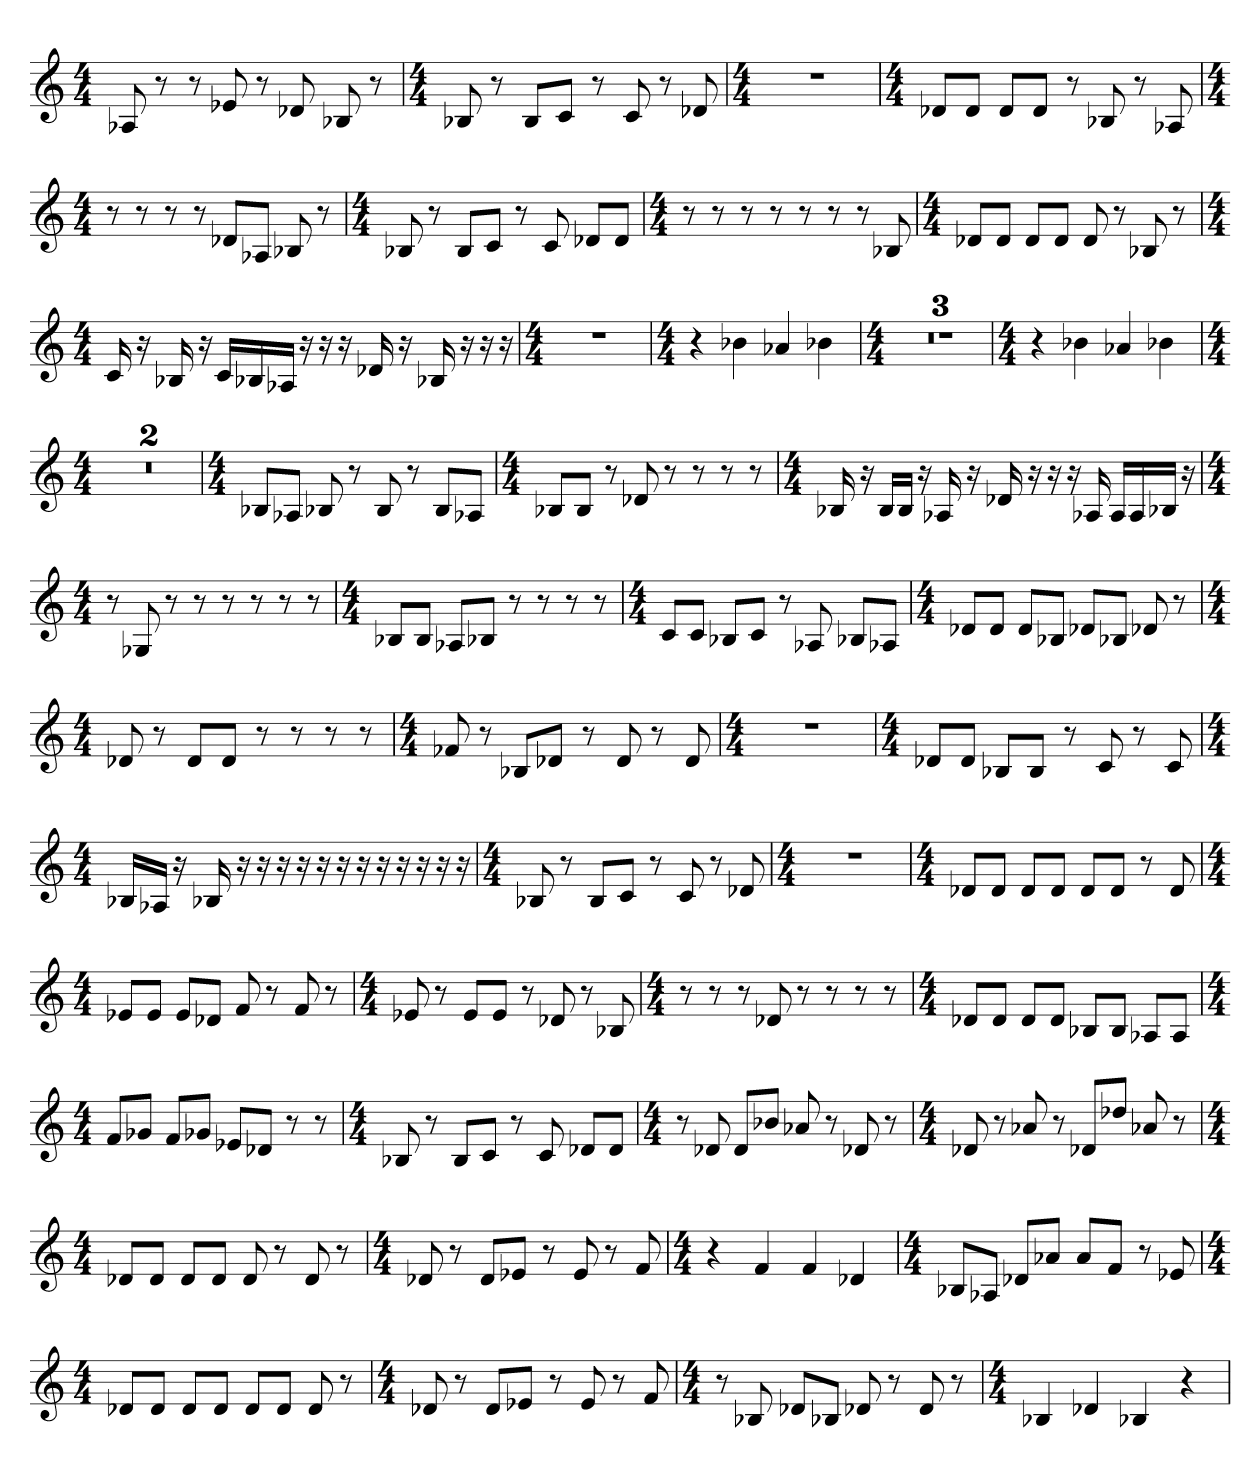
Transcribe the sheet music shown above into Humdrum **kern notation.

**kern
*part1
*staff1
*M4/4
=
8A-X
8r
8r
8e-X
8r
8d-X
8B-X
8r
=
*M4/4
8B-X
8r
8B-L
8cJ
8r
8c
8r
8d-X
=
*M4/4
1r
=
*M4/4
8d-XL
8d-J
8d-L
8d-J
8r
8B-X
8r
8A-X
=
*M4/4
8r
8r
8r
8r
8d-XL
8A-XJ
8B-X
8r
=
*M4/4
8B-X
8r
8B-L
8cJ
8r
8c
8d-XL
8d-J
=
*M4/4
8r
8r
8r
8r
8r
8r
8r
8B-X
=
*M4/4
8d-XL
8d-J
8d-L
8d-J
8d-
8r
8B-X
8r
=
*M4/4
16c
16r
16B-X
16r
16cLL
16B-X
16A-XJJ
16r
16r
16r
16d-X
16r
16B-X
16r
16r
16r
=
*M4/4
1r
=
*M4/4
4r
4b-X
4a-X
4b-X
=
*M4/4
1r
=
*M4/4
1r
=
*M4/4
1r
=
*M4/4
4r
4b-X
4a-X
4b-X
=
*M4/4
1r
=
*M4/4
1r
=
*M4/4
8B-XL
8A-XJ
8B-X
8r
8B-
8r
8B-L
8A-XJ
=
*M4/4
8B-XL
8B-J
8r
8d-X
8r
8r
8r
8r
=
*M4/4
16B-X
16r
16B-LL
16B-JJ
16r
16A-X
16r
16d-X
16r
16r
16r
16A-X
16A-LL
16A-
16B-XJJ
16r
=
*M4/4
8r
8G-X
8r
8r
8r
8r
8r
8r
=
*M4/4
8B-XL
8B-J
8A-XL
8B-XJ
8r
8r
8r
8r
=
*M4/4
8cL
8cJ
8B-XL
8cJ
8r
8A-X
8B-XL
8A-XJ
=
*M4/4
8d-XL
8d-J
8d-L
8B-XJ
8d-XL
8B-XJ
8d-X
8r
=
*M4/4
8d-X
8r
8d-L
8d-J
8r
8r
8r
8r
=
*M4/4
8f-X
8r
8B-XL
8d-XJ
8r
8d-
8r
8d-
=
*M4/4
1r
=
*M4/4
8d-XL
8d-J
8B-XL
8B-J
8r
8c
8r
8c
=
*M4/4
16B-XLL
16A-XJJ
16r
16B-X
16r
16r
16r
16r
16r
16r
16r
16r
16r
16r
16r
16r
=
*M4/4
8B-X
8r
8B-L
8cJ
8r
8c
8r
8d-X
=
*M4/4
1r
=
*M4/4
8d-XL
8d-J
8d-L
8d-J
8d-L
8d-J
8r
8d-
=
*M4/4
8e-XL
8e-J
8e-L
8d-XJ
8f
8r
8f
8r
=
*M4/4
8e-X
8r
8e-L
8e-J
8r
8d-X
8r
8B-X
=
*M4/4
8r
8r
8r
8d-X
8r
8r
8r
8r
=
*M4/4
8d-XL
8d-J
8d-L
8d-J
8B-XL
8B-J
8A-XL
8A-J
=
*M4/4
8fL
8g-XJ
8fL
8g-XJ
8e-XL
8d-XJ
8r
8r
=
*M4/4
8B-X
8r
8B-L
8cJ
8r
8c
8d-XL
8d-J
=
*M4/4
8r
8d-X
8d-L
8b-XJ
8a-X
8r
8d-X
8r
=
*M4/4
8d-X
8r
8a-X
8r
8d-XL
8dd-XJ
8a-X
8r
=
*M4/4
8d-XL
8d-J
8d-L
8d-J
8d-
8r
8d-
8r
=
*M4/4
8d-X
8r
8d-L
8e-XJ
8r
8e-
8r
8f
=
*M4/4
4r
4f
4f
4d-X
=
*M4/4
8B-XL
8A-XJ
8d-XL
8a-XJ
8a-L
8fJ
8r
8e-X
=
*M4/4
8d-XL
8d-J
8d-L
8d-J
8d-L
8d-J
8d-
8r
=
*M4/4
8d-X
8r
8d-L
8e-XJ
8r
8e-
8r
8f
=
*M4/4
8r
8B-X
8d-XL
8B-XJ
8d-X
8r
8d-
8r
=
*M4/4
4B-X
4d-X
4B-X
4r
=
*-
